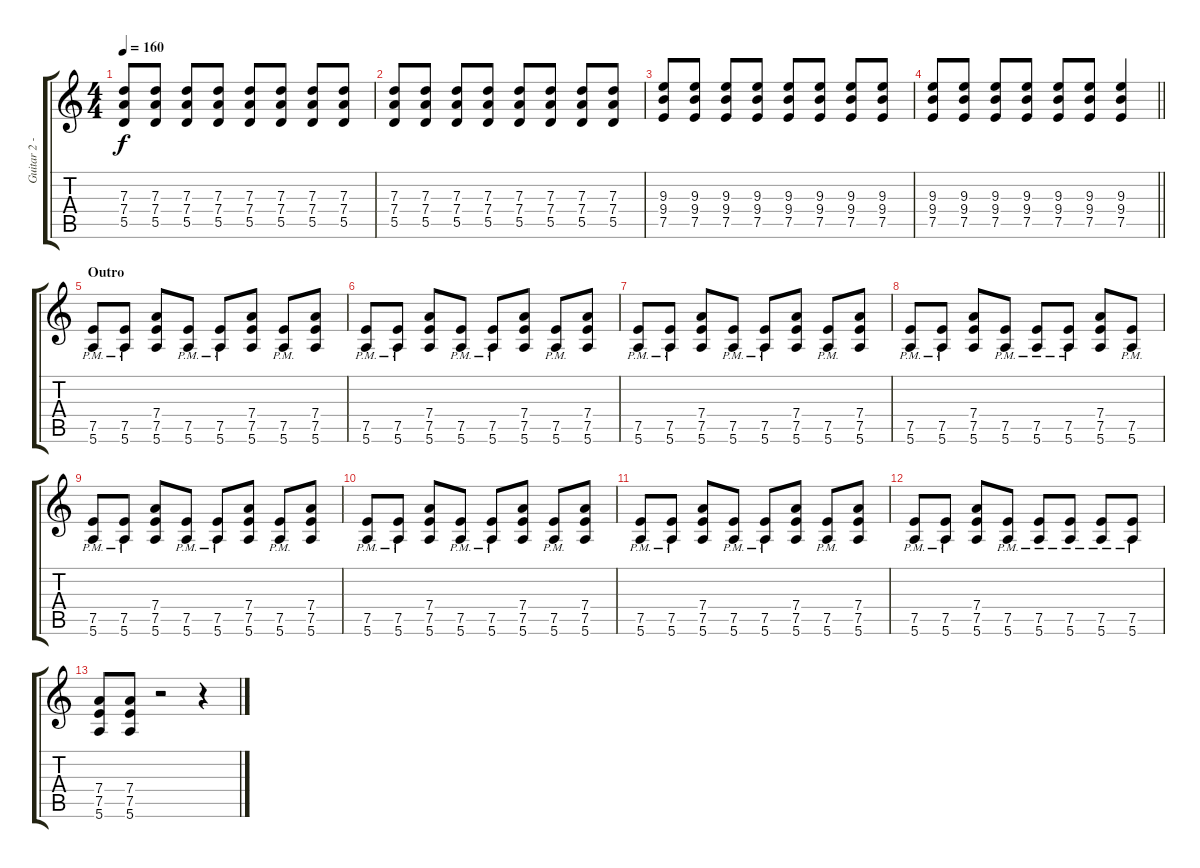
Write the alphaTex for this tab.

\track ("Guitar 2 - Raka" "Guitar 2 -") {instrument overdrivenguitar}
\staff {score tabs}
\tuning (E4 B3 G3 D3 A2 E2) {hide}
\ts (4 4)
\tempo 160
\clef g2
\ks c
(7.3 7.4 5.5).8{dy f} (7.3 7.4 5.5).8 (7.3 7.4 5.5).8 (7.3 7.4 5.5).8 (7.3 7.4 5.5).8 (7.3 7.4 5.5).8 (7.3 7.4 5.5).8 (7.3 7.4 5.5).8 |
(7.3 7.4 5.5).8 (7.3 7.4 5.5).8 (7.3 7.4 5.5).8 (7.3 7.4 5.5).8 (7.3 7.4 5.5).8 (7.3 7.4 5.5).8 (7.3 7.4 5.5).8 (7.3 7.4 5.5).8 |
(9.3 9.4 7.5).8 (9.3 9.4 7.5).8 (9.3 9.4 7.5).8 (9.3 9.4 7.5).8 (9.3 9.4 7.5).8 (9.3 9.4 7.5).8 (9.3 9.4 7.5).8 (9.3 9.4 7.5).8 |
\barLineRight lightlight
(9.3 9.4 7.5).8 (9.3 9.4 7.5).8 (9.3 9.4 7.5).8 (9.3 9.4 7.5).8 (9.3 9.4 7.5).8 (9.3 9.4 7.5).8 (9.3 9.4 7.5).4 |
\section ("" "Outro")
(7.5{pm} 5.6{pm}).8 (7.5{pm} 5.6{pm}).8 (7.4 7.5 5.6).8 (7.5{pm} 5.6{pm}).8 (7.5{pm} 5.6{pm}).8 (7.4 7.5 5.6).8 (7.5{pm} 5.6{pm}).8 (7.4 7.5 5.6).8 |
(7.5{pm} 5.6{pm}).8 (7.5{pm} 5.6{pm}).8 (7.4 7.5 5.6).8 (7.5{pm} 5.6{pm}).8 (7.5{pm} 5.6{pm}).8 (7.4 7.5 5.6).8 (7.5{pm} 5.6{pm}).8 (7.4 7.5 5.6).8 |
(7.5{pm} 5.6{pm}).8 (7.5{pm} 5.6{pm}).8 (7.4 7.5 5.6).8 (7.5{pm} 5.6{pm}).8 (7.5{pm} 5.6{pm}).8 (7.4 7.5 5.6).8 (7.5{pm} 5.6{pm}).8 (7.4 7.5 5.6).8 |
(7.5{pm} 5.6{pm}).8 (7.5{pm} 5.6{pm}).8 (7.4 7.5 5.6).8 (7.5{pm} 5.6{pm}).8 (7.5{pm} 5.6{pm}).8 (7.5{pm} 5.6{pm}).8 (7.4 7.5 5.6).8 (7.5{pm} 5.6).8 |
(7.5{pm} 5.6{pm}).8 (7.5{pm} 5.6{pm}).8 (7.4 7.5 5.6).8 (7.5{pm} 5.6{pm}).8 (7.5{pm} 5.6{pm}).8 (7.4 7.5 5.6).8 (7.5{pm} 5.6{pm}).8 (7.4 7.5 5.6).8 |
(7.5{pm} 5.6{pm}).8 (7.5{pm} 5.6{pm}).8 (7.4 7.5 5.6).8 (7.5{pm} 5.6{pm}).8 (7.5{pm} 5.6{pm}).8 (7.4 7.5 5.6).8 (7.5{pm} 5.6{pm}).8 (7.4 7.5 5.6).8 |
(7.5{pm} 5.6{pm}).8 (7.5{pm} 5.6{pm}).8 (7.4 7.5 5.6).8 (7.5{pm} 5.6{pm}).8 (7.5{pm} 5.6{pm}).8 (7.4 7.5 5.6).8 (7.5{pm} 5.6{pm}).8 (7.4 7.5 5.6).8 |
(7.5{pm} 5.6{pm}).8 (7.5{pm} 5.6{pm}).8 (7.4 7.5 5.6).8 (7.5{pm} 5.6{pm}).8 (7.5{pm} 5.6{pm}).8 (7.5{pm} 5.6{pm}).8 (7.5{pm} 5.6{pm}).8 (7.5{pm} 5.6{pm}).8 |
(7.4 7.5 5.6).8 (7.4 7.5 5.6).8 r.2 r.4
